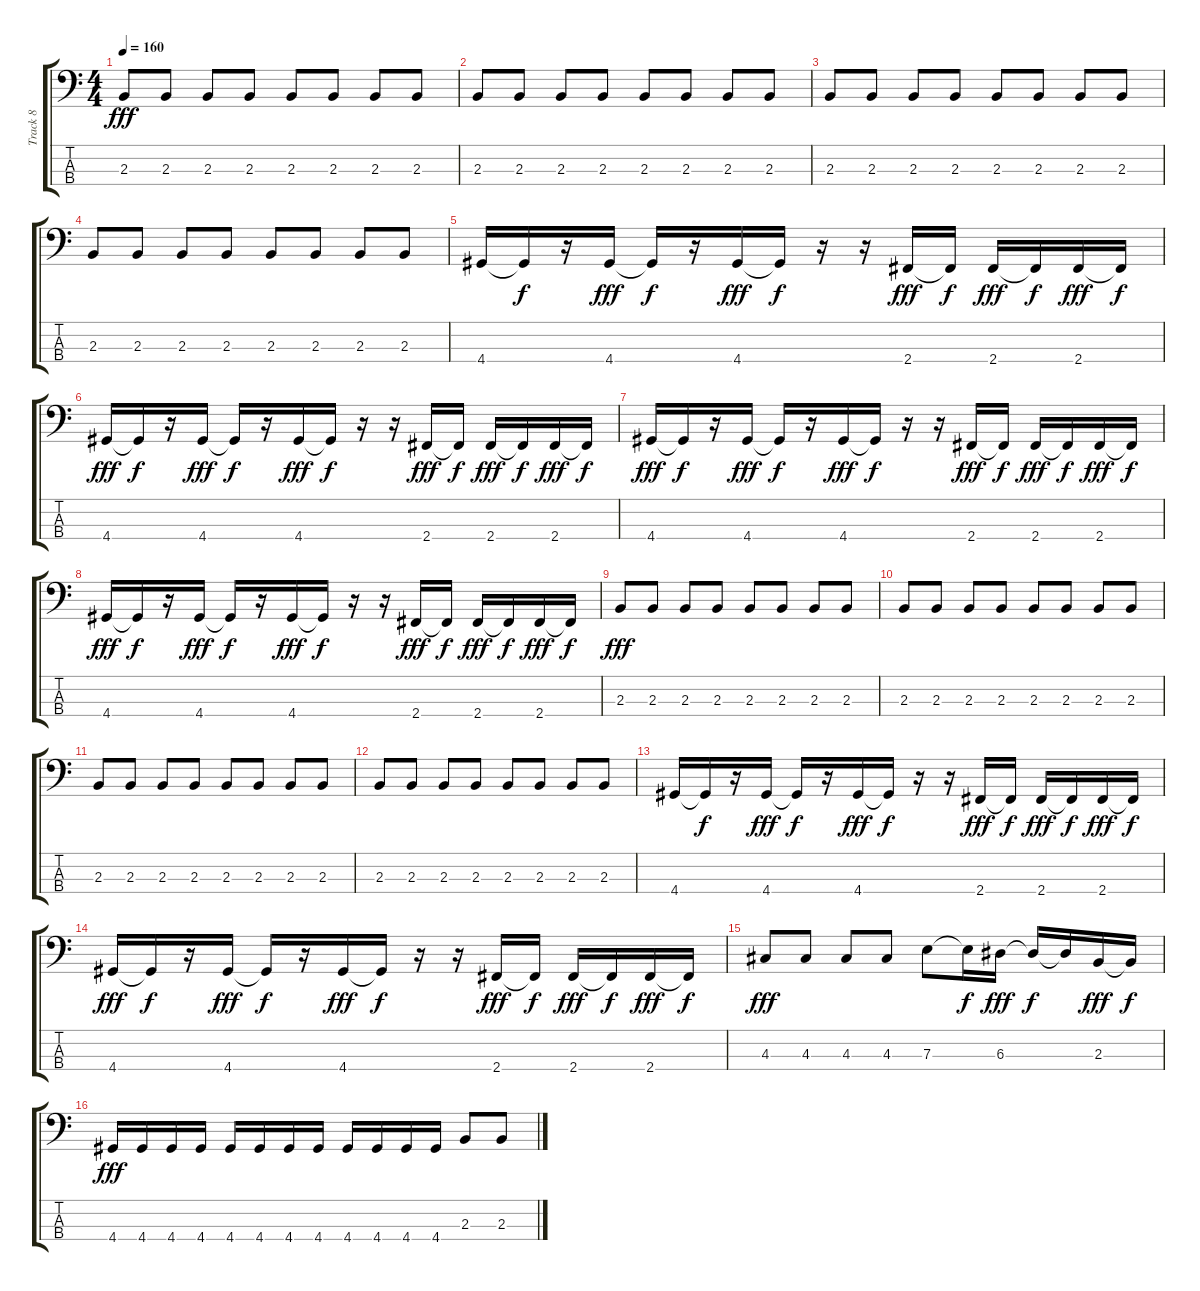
\track ("Track 8" "Track 8") {instrument electricbasspick}
\staff {score tabs}
\tuning (G2 D2 A1 E1) {hide}
\ts (4 4)
\tempo 160
\clef f4
\ks c
2.3.8{dy fff} 2.3.8 2.3.8 2.3.8 2.3.8 2.3.8 2.3.8 2.3.8 |
2.3.8 2.3.8 2.3.8 2.3.8 2.3.8 2.3.8 2.3.8 2.3.8 |
2.3.8 2.3.8 2.3.8 2.3.8 2.3.8 2.3.8 2.3.8 2.3.8 |
2.3.8 2.3.8 2.3.8 2.3.8 2.3.8 2.3.8 2.3.8 2.3.8 |
4.4.16 4.4{t}.16{dy f} r.16 4.4.16{dy fff} 4.4{t}.16{dy f} r.16 4.4.16{dy fff} 4.4{t}.16{dy f} r.16 r.16 2.4.16{dy fff} 2.4{t}.16{dy f} 2.4.16{dy fff} 2.4{t}.16{dy f} 2.4.16{dy fff} 2.4{t}.16{dy f} |
4.4.16{dy fff} 4.4{t}.16{dy f} r.16 4.4.16{dy fff} 4.4{t}.16{dy f} r.16 4.4.16{dy fff} 4.4{t}.16{dy f} r.16 r.16 2.4.16{dy fff} 2.4{t}.16{dy f} 2.4.16{dy fff} 2.4{t}.16{dy f} 2.4.16{dy fff} 2.4{t}.16{dy f} |
4.4.16{dy fff} 4.4{t}.16{dy f} r.16 4.4.16{dy fff} 4.4{t}.16{dy f} r.16 4.4.16{dy fff} 4.4{t}.16{dy f} r.16 r.16 2.4.16{dy fff} 2.4{t}.16{dy f} 2.4.16{dy fff} 2.4{t}.16{dy f} 2.4.16{dy fff} 2.4{t}.16{dy f} |
4.4.16{dy fff} 4.4{t}.16{dy f} r.16 4.4.16{dy fff} 4.4{t}.16{dy f} r.16 4.4.16{dy fff} 4.4{t}.16{dy f} r.16 r.16 2.4.16{dy fff} 2.4{t}.16{dy f} 2.4.16{dy fff} 2.4{t}.16{dy f} 2.4.16{dy fff} 2.4{t}.16{dy f} |
2.3.8{dy fff} 2.3.8 2.3.8 2.3.8 2.3.8 2.3.8 2.3.8 2.3.8 |
2.3.8 2.3.8 2.3.8 2.3.8 2.3.8 2.3.8 2.3.8 2.3.8 |
2.3.8 2.3.8 2.3.8 2.3.8 2.3.8 2.3.8 2.3.8 2.3.8 |
2.3.8 2.3.8 2.3.8 2.3.8 2.3.8 2.3.8 2.3.8 2.3.8 |
4.4.16 4.4{t}.16{dy f} r.16 4.4.16{dy fff} 4.4{t}.16{dy f} r.16 4.4.16{dy fff} 4.4{t}.16{dy f} r.16 r.16 2.4.16{dy fff} 2.4{t}.16{dy f} 2.4.16{dy fff} 2.4{t}.16{dy f} 2.4.16{dy fff} 2.4{t}.16{dy f} |
4.4.16{dy fff} 4.4{t}.16{dy f} r.16 4.4.16{dy fff} 4.4{t}.16{dy f} r.16 4.4.16{dy fff} 4.4{t}.16{dy f} r.16 r.16 2.4.16{dy fff} 2.4{t}.16{dy f} 2.4.16{dy fff} 2.4{t}.16{dy f} 2.4.16{dy fff} 2.4{t}.16{dy f} |
4.3.8{dy fff} 4.3.8 4.3.8 4.3.8 7.3.8 7.3{t}.16{dy f} 6.3.16{dy fff} 6.3{t}.16{dy f} 6.3{t}.16 2.3.16{dy fff} 2.3{t}.16{dy f} |
4.4.16{dy fff} 4.4.16 4.4.16 4.4.16 4.4.16 4.4.16 4.4.16 4.4.16 4.4.16 4.4.16 4.4.16 4.4.16 2.3.8 2.3.8
